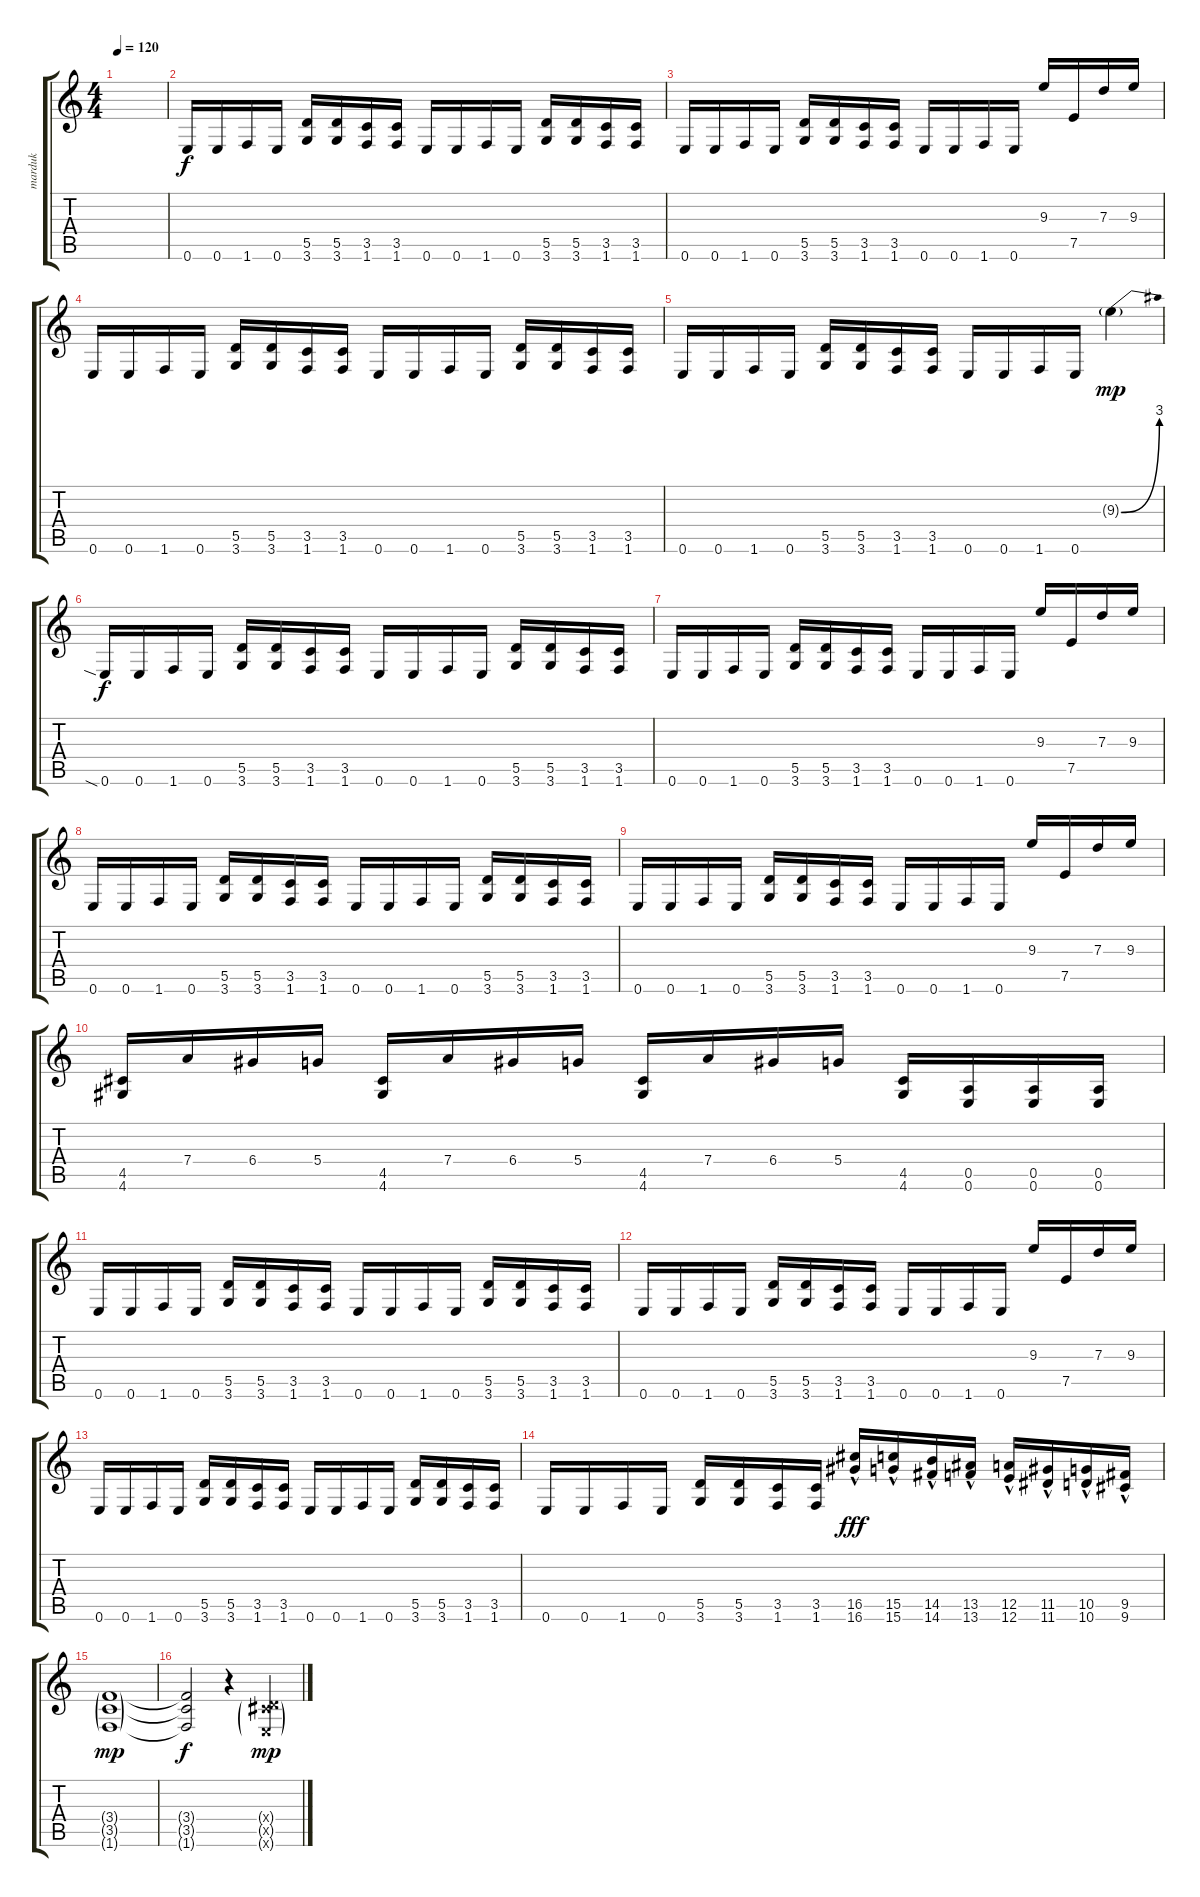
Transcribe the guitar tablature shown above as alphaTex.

\track ("marduk" "marduk") {instrument distortionguitar}
\staff {score tabs}
\tuning (E4 B3 G3 D3 A2 E2) {hide}
\ts (4 4)
\tempo 120
\clef g2
\ks c
|
0.6.16 0.6.16 1.6.16 0.6.16 (5.5 3.6).16 (5.5 3.6).16 (3.5 1.6).16 (3.5 1.6).16 0.6.16 0.6.16 1.6.16 0.6.16 (5.5 3.6).16 (5.5 3.6).16 (3.5 1.6).16 (3.5 1.6).16 |
0.6.16 0.6.16 1.6.16 0.6.16 (5.5 3.6).16 (5.5 3.6).16 (3.5 1.6).16 (3.5 1.6).16 0.6.16 0.6.16 1.6.16 0.6.16 9.3.16 7.5.16 7.3.16 9.3.16 |
0.6.16 0.6.16 1.6.16 0.6.16 (5.5 3.6).16 (5.5 3.6).16 (3.5 1.6).16 (3.5 1.6).16 0.6.16 0.6.16 1.6.16 0.6.16 (5.5 3.6).16 (5.5 3.6).16 (3.5 1.6).16 (3.5 1.6).16 |
0.6.16 0.6.16 1.6.16 0.6.16 (5.5 3.6).16 (5.5 3.6).16 (3.5 1.6).16 (3.5 1.6).16 0.6.16 0.6.16 1.6.16 0.6.16 9.3{be (bend 0 0 60 12) g}.4{dy mp} |
0.6{sia}.16{dy f} 0.6.16 1.6.16 0.6.16 (5.5 3.6).16 (5.5 3.6).16 (3.5 1.6).16 (3.5 1.6).16 0.6.16 0.6.16 1.6.16 0.6.16 (5.5 3.6).16 (5.5 3.6).16 (3.5 1.6).16 (3.5 1.6).16 |
0.6.16 0.6.16 1.6.16 0.6.16 (5.5 3.6).16 (5.5 3.6).16 (3.5 1.6).16 (3.5 1.6).16 0.6.16 0.6.16 1.6.16 0.6.16 9.3.16 7.5.16 7.3.16 9.3.16 |
0.6.16 0.6.16 1.6.16 0.6.16 (5.5 3.6).16 (5.5 3.6).16 (3.5 1.6).16 (3.5 1.6).16 0.6.16 0.6.16 1.6.16 0.6.16 (5.5 3.6).16 (5.5 3.6).16 (3.5 1.6).16 (3.5 1.6).16 |
0.6.16 0.6.16 1.6.16 0.6.16 (5.5 3.6).16 (5.5 3.6).16 (3.5 1.6).16 (3.5 1.6).16 0.6.16 0.6.16 1.6.16 0.6.16 9.3.16 7.5.16 7.3.16 9.3.16 |
(4.5 4.6).16 7.4.16 6.4.16 5.4.16 (4.5 4.6).16 7.4.16 6.4.16 5.4.16 (4.5 4.6).16 7.4.16 6.4.16 5.4.16 (4.5 4.6).16 (0.5 0.6).16 (0.5 0.6).16 (0.5 0.6).16 |
0.6.16 0.6.16 1.6.16 0.6.16 (5.5 3.6).16 (5.5 3.6).16 (3.5 1.6).16 (3.5 1.6).16 0.6.16 0.6.16 1.6.16 0.6.16 (5.5 3.6).16 (5.5 3.6).16 (3.5 1.6).16 (3.5 1.6).16 |
0.6.16 0.6.16 1.6.16 0.6.16 (5.5 3.6).16 (5.5 3.6).16 (3.5 1.6).16 (3.5 1.6).16 0.6.16 0.6.16 1.6.16 0.6.16 9.3.16 7.5.16 7.3.16 9.3.16 |
0.6.16 0.6.16 1.6.16 0.6.16 (5.5 3.6).16 (5.5 3.6).16 (3.5 1.6).16 (3.5 1.6).16 0.6.16 0.6.16 1.6.16 0.6.16 (5.5 3.6).16 (5.5 3.6).16 (3.5 1.6).16 (3.5 1.6).16 |
0.6.16 0.6.16 1.6.16 0.6.16 (5.5 3.6).16 (5.5 3.6).16 (3.5 1.6).16 (3.5 1.6).16 (16.5{hac} 16.6{hac}).16{dy fff} (15.5{hac} 15.6{hac}).16 (14.5{hac} 14.6{hac}).16 (13.5{hac} 13.6{hac}).16 (12.5{hac} 12.6{hac}).16 (11.5{hac} 11.6{hac}).16 (10.5{hac} 10.6{hac}).16 (9.5{hac} 9.6{hac}).16 |
(3.4{g} 3.5{g} 1.6{g}).1{dy mp} |
(3.4{t} 3.5{t} 1.6{t}).2{dy f} r.4 (0.4{g x} 4.5{g x} 0.6{g x}).4{dy mp}
